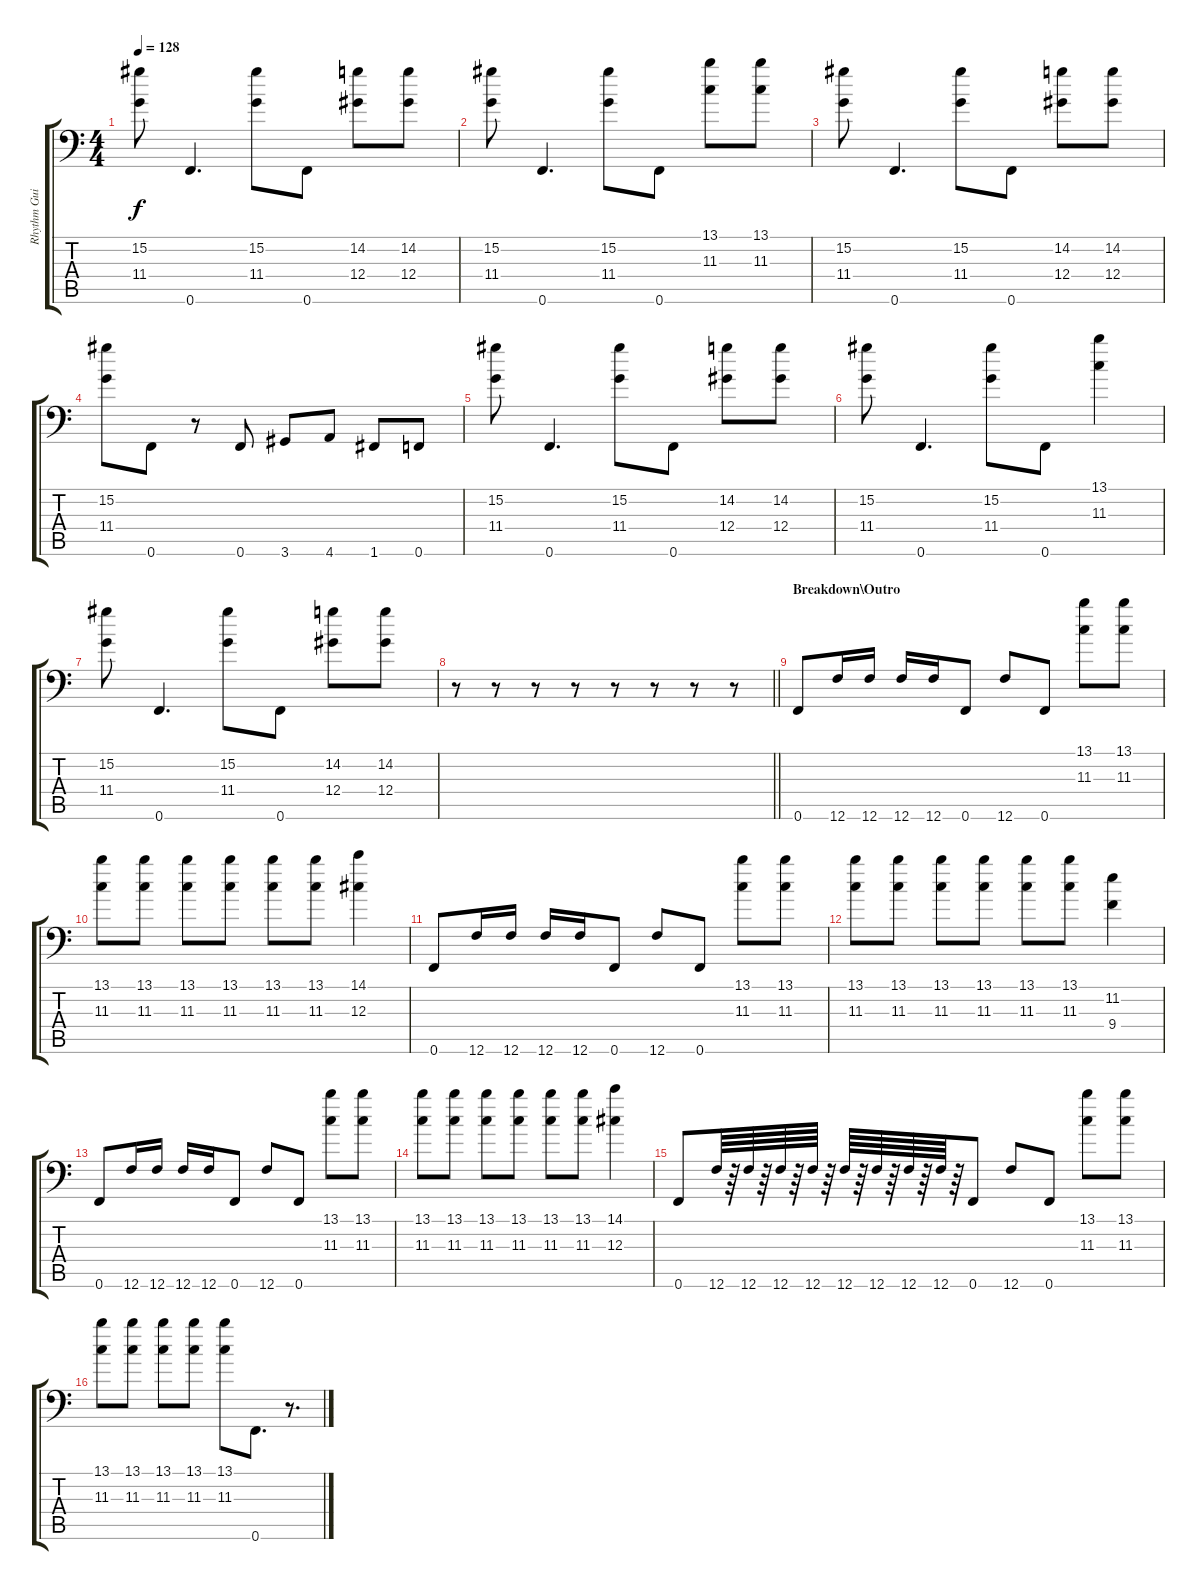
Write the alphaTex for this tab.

\track ("Rhythm Guitar " "Rhythm Gui") {instrument distortionguitar}
\staff {score tabs}
\tuning (Bb3 F3 Db3 Ab2 Eb2 F1) {hide}
\ts (4 4)
\tempo 128
\clef f4
\ks c
(15.2 11.4).8{dy f} 0.6.4{d} (15.2 11.4).8 0.6.8 (14.2 12.4).8 (14.2 12.4).8 |
(15.2 11.4).8 0.6.4{d} (15.2 11.4).8 0.6.8 (13.1 11.3).8 (13.1 11.3).8 |
(15.2 11.4).8 0.6.4{d} (15.2 11.4).8 0.6.8 (14.2 12.4).8 (14.2 12.4).8 |
(15.2 11.4).8 0.6.8 r.8 0.6.8 3.6.8 4.6.8 1.6.8 0.6.8 |
(15.2 11.4).8 0.6.4{d} (15.2 11.4).8 0.6.8 (14.2 12.4).8 (14.2 12.4).8 |
(15.2 11.4).8 0.6.4{d} (15.2 11.4).8 0.6.8 (13.1 11.3).4 |
(15.2 11.4).8 0.6.4{d} (15.2 11.4).8 0.6.8 (14.2 12.4).8 (14.2 12.4).8 |
\barLineRight lightlight
r.8 r.8 r.8 r.8 r.8 r.8 r.8 r.8 |
\section ("" "Breakdown\\Outro")
0.6.8 12.6.16 12.6.16 12.6.16 12.6.16 0.6.8 12.6.8 0.6.8 (13.1 11.3).8 (13.1 11.3).8 |
(13.1 11.3).8 (13.1 11.3).8 (13.1 11.3).8 (13.1 11.3).8 (13.1 11.3).8 (13.1 11.3).8 (14.1 12.3).4 |
0.6.8 12.6.16 12.6.16 12.6.16 12.6.16 0.6.8 12.6.8 0.6.8 (13.1 11.3).8 (13.1 11.3).8 |
(13.1 11.3).8 (13.1 11.3).8 (13.1 11.3).8 (13.1 11.3).8 (13.1 11.3).8 (13.1 11.3).8 (11.2 9.4).4 |
0.6.8 12.6.16 12.6.16 12.6.16 12.6.16 0.6.8 12.6.8 0.6.8 (13.1 11.3).8 (13.1 11.3).8 |
(13.1 11.3).8 (13.1 11.3).8 (13.1 11.3).8 (13.1 11.3).8 (13.1 11.3).8 (13.1 11.3).8 (14.1 12.3).4 |
0.6.8 12.6.64 r.64 12.6.64 r.64 12.6.64 r.64 12.6.64 r.64 12.6.64 r.64 12.6.64 r.64 12.6.64 r.64 12.6.64 r.64 0.6.8 12.6.8 0.6.8 (13.1 11.3).8 (13.1 11.3).8 |
(13.1 11.3).8 (13.1 11.3).8 (13.1 11.3).8 (13.1 11.3).8 (13.1 11.3).8 0.6.8{d} r.8{d}
